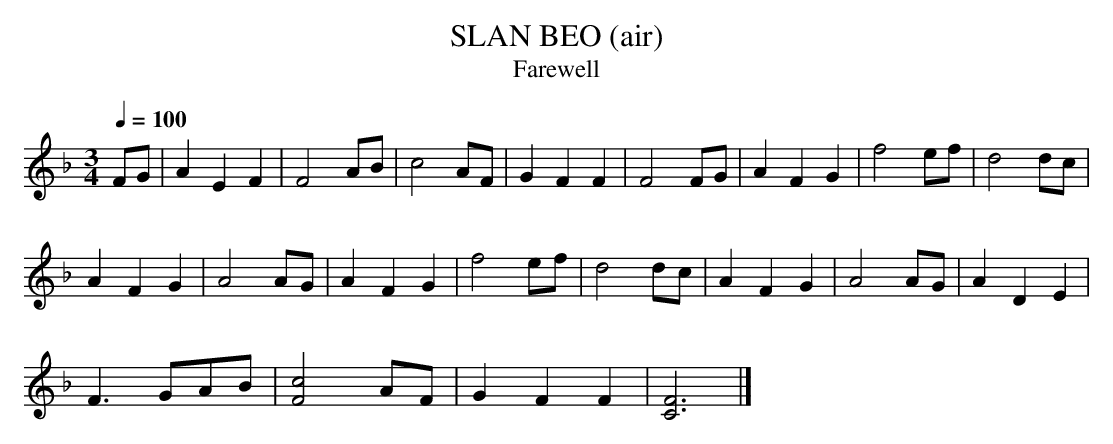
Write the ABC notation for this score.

X:1
T:SLAN BEO (air)
T:Farewell
Q:1/4=100
L:1/8
M:3/4
K:F
FG|A2 E2 F2|F4 AB|c4 AF|G2 F2 F2|F4 FG|A2 F2 G2|f4 ef|d4 dc|
A2 F2 G2|A4 AG|A2 F2 G2|f4 ef|d4 dc|A2 F2 G2|A4 AG|A2 D2 E2|
F3 GAB|[c4F4] AF|G2 F2 F2|[C6F6]|]
